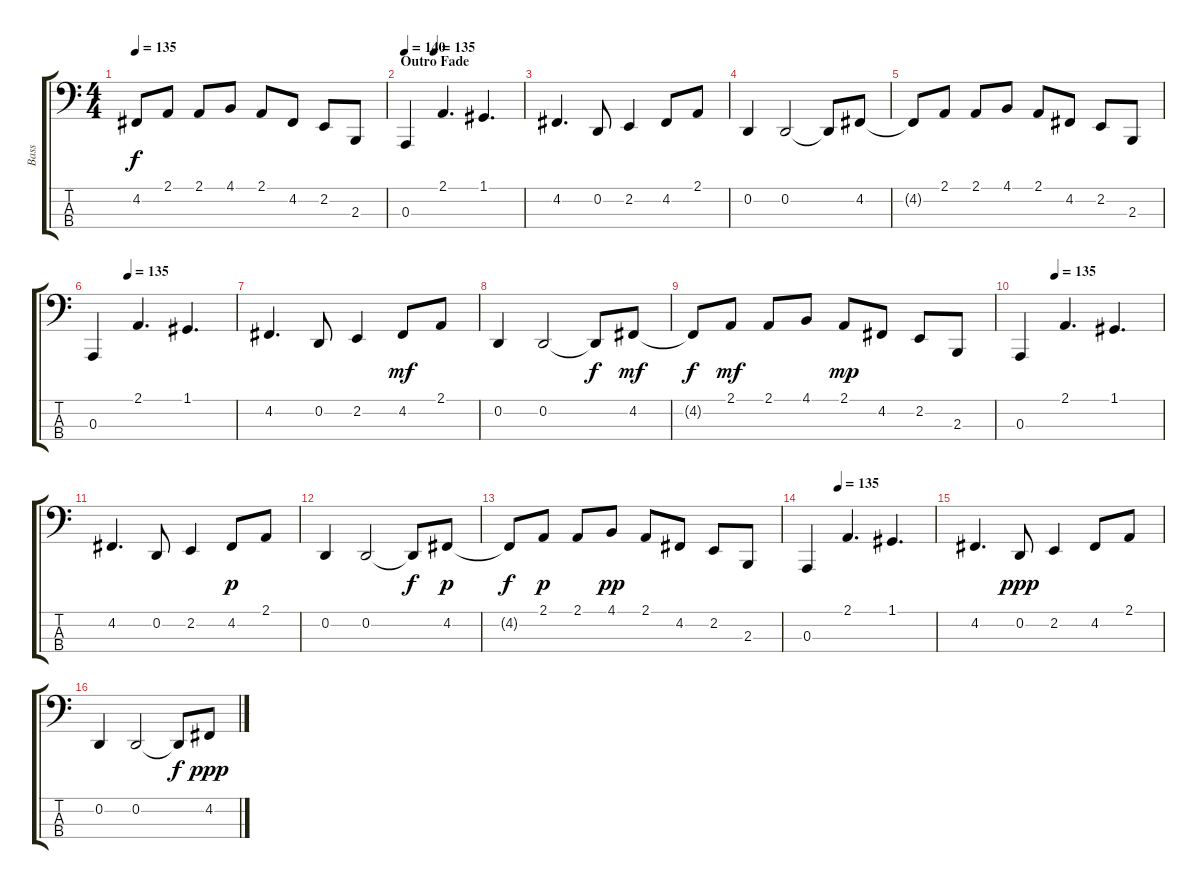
\track ("Bass" "Bass") {instrument sitar}
\staff {score tabs}
\tuning (G2 D2 A1 E1) {hide}
\ts (4 4)
\tempo 135
\clef f4
\ks c
4.2{t}.8{dy f} 2.1.8 2.1.8 4.1.8 2.1.8 4.2.8 2.2.8 2.3.8 |
\section ("" "Outro Fade ")
\tempo (135 0.25)
\tempo 140
0.3.4 2.1.4{d} 1.1.4{d} |
4.2.4{d} 0.2.8 2.2.4 4.2.8 2.1.8 |
0.2.4 0.2.2 0.2{t}.8 4.2.8 |
4.2{t}.8 2.1.8 2.1.8 4.1.8 2.1.8 4.2.8 2.2.8 2.3.8 |
\tempo (135 0.25)
0.3.4 2.1.4{d} 1.1.4{d} |
4.2.4{d} 0.2.8 2.2.4 4.2.8{dy mf} 2.1.8 |
0.2.4 0.2.2 0.2{t}.8{dy f} 4.2.8{dy mf} |
4.2{t}.8{dy f} 2.1.8{dy mf} 2.1.8 4.1.8 2.1.8{dy mp} 4.2.8 2.2.8 2.3.8 |
\tempo (135 0.25)
0.3.4 2.1.4{d} 1.1.4{d} |
4.2.4{d} 0.2.8 2.2.4 4.2.8{dy p} 2.1.8 |
0.2.4 0.2.2 0.2{t}.8{dy f} 4.2.8{dy p} |
4.2{t}.8{dy f} 2.1.8{dy p} 2.1.8 4.1.8{dy pp} 2.1.8 4.2.8 2.2.8 2.3.8 |
\tempo (135 0.25)
0.3.4 2.1.4{d} 1.1.4{d} |
4.2.4{d} 0.2.8{dy ppp} 2.2.4 4.2.8 2.1.8 |
0.2.4 0.2.2 0.2{t}.8{dy f} 4.2.8{dy ppp}
